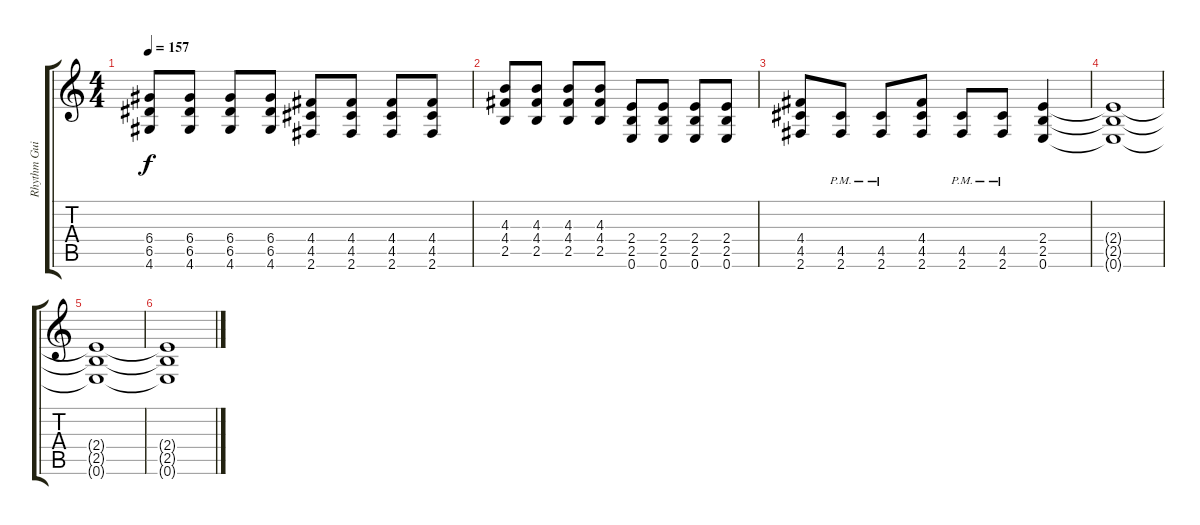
\track ("Rhythm Guitar (Right)" "Rhythm Gui") {instrument distortionguitar}
\staff {score tabs}
\tuning (E4 B3 G3 D3 A2 E2) {hide}
\ts (4 4)
\tempo 157
\clef g2
\ks c
(6.4 6.5 4.6).8{dy f} (6.4 6.5 4.6).8 (6.4 6.5 4.6).8 (6.4 6.5 4.6).8 (4.4 4.5 2.6).8 (4.4 4.5 2.6).8 (4.4 4.5 2.6).8 (4.4 4.5 2.6).8 |
(4.3 4.4 2.5).8 (4.3 4.4 2.5).8 (4.3 4.4 2.5).8 (4.3 4.4 2.5).8 (2.4 2.5 0.6).8 (2.4 2.5 0.6).8 (2.4 2.5 0.6).8 (2.4 2.5 0.6).8 |
(4.4 4.5 2.6).8 (4.5{pm} 2.6{pm}).8 (4.5{pm} 2.6{pm}).8 (4.4 4.5 2.6).8 (4.5{pm} 2.6{pm}).8 (4.5{pm} 2.6{pm}).8 (2.4 2.5 0.6).4{volume 5} |
(2.4{t} 2.5{t} 0.6{t}).1 |
(2.4{t} 2.5{t} 0.6{t}).1 |
(2.4{t} 2.5{t} 0.6{t}).1
